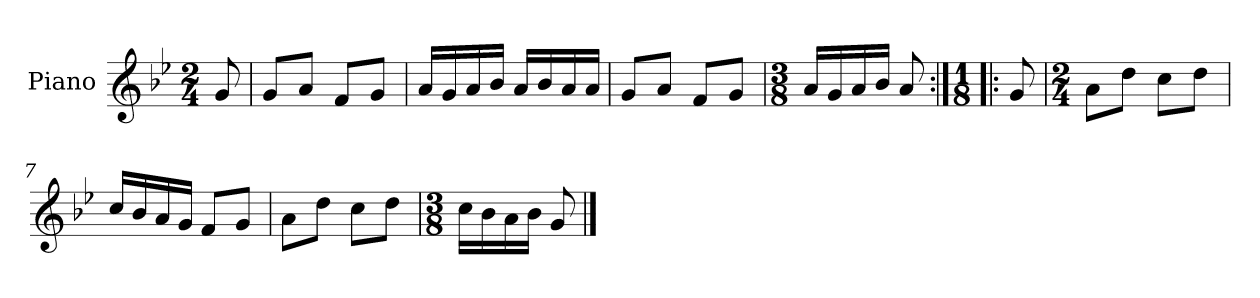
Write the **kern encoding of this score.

**kern
*part1
*staff1
*I"Piano
*I'Pno.
*clefG2
*k[b-e-]
*M2/4
=
8g/
=1
8g/L
8a/J
8f/L
8g/J
=2
16a/LL
16g/
16a/
16b-/JJ
16a/LL
16b-/
16a/
16a/JJ
=3
8g/L
8a/J
8f/L
8g/J
=4
*M3/8
16a/LL
16g/
16a/
16b-/JJ
8a/
=5:|!|:
*M1/8
8g/
=6
*M2/4
8a\L
8dd\J
8cc\L
8dd\J
=7
16cc/LL
16b-/
16a/
16g/JJ
8f/L
8g/J
!!LO:LB:g=z
=8
8a\L
8dd\J
8cc\L
8dd\J
=9
*M3/8
16cc\LL
16b-\
16a\
16b-\JJ
8g/
==
*-
